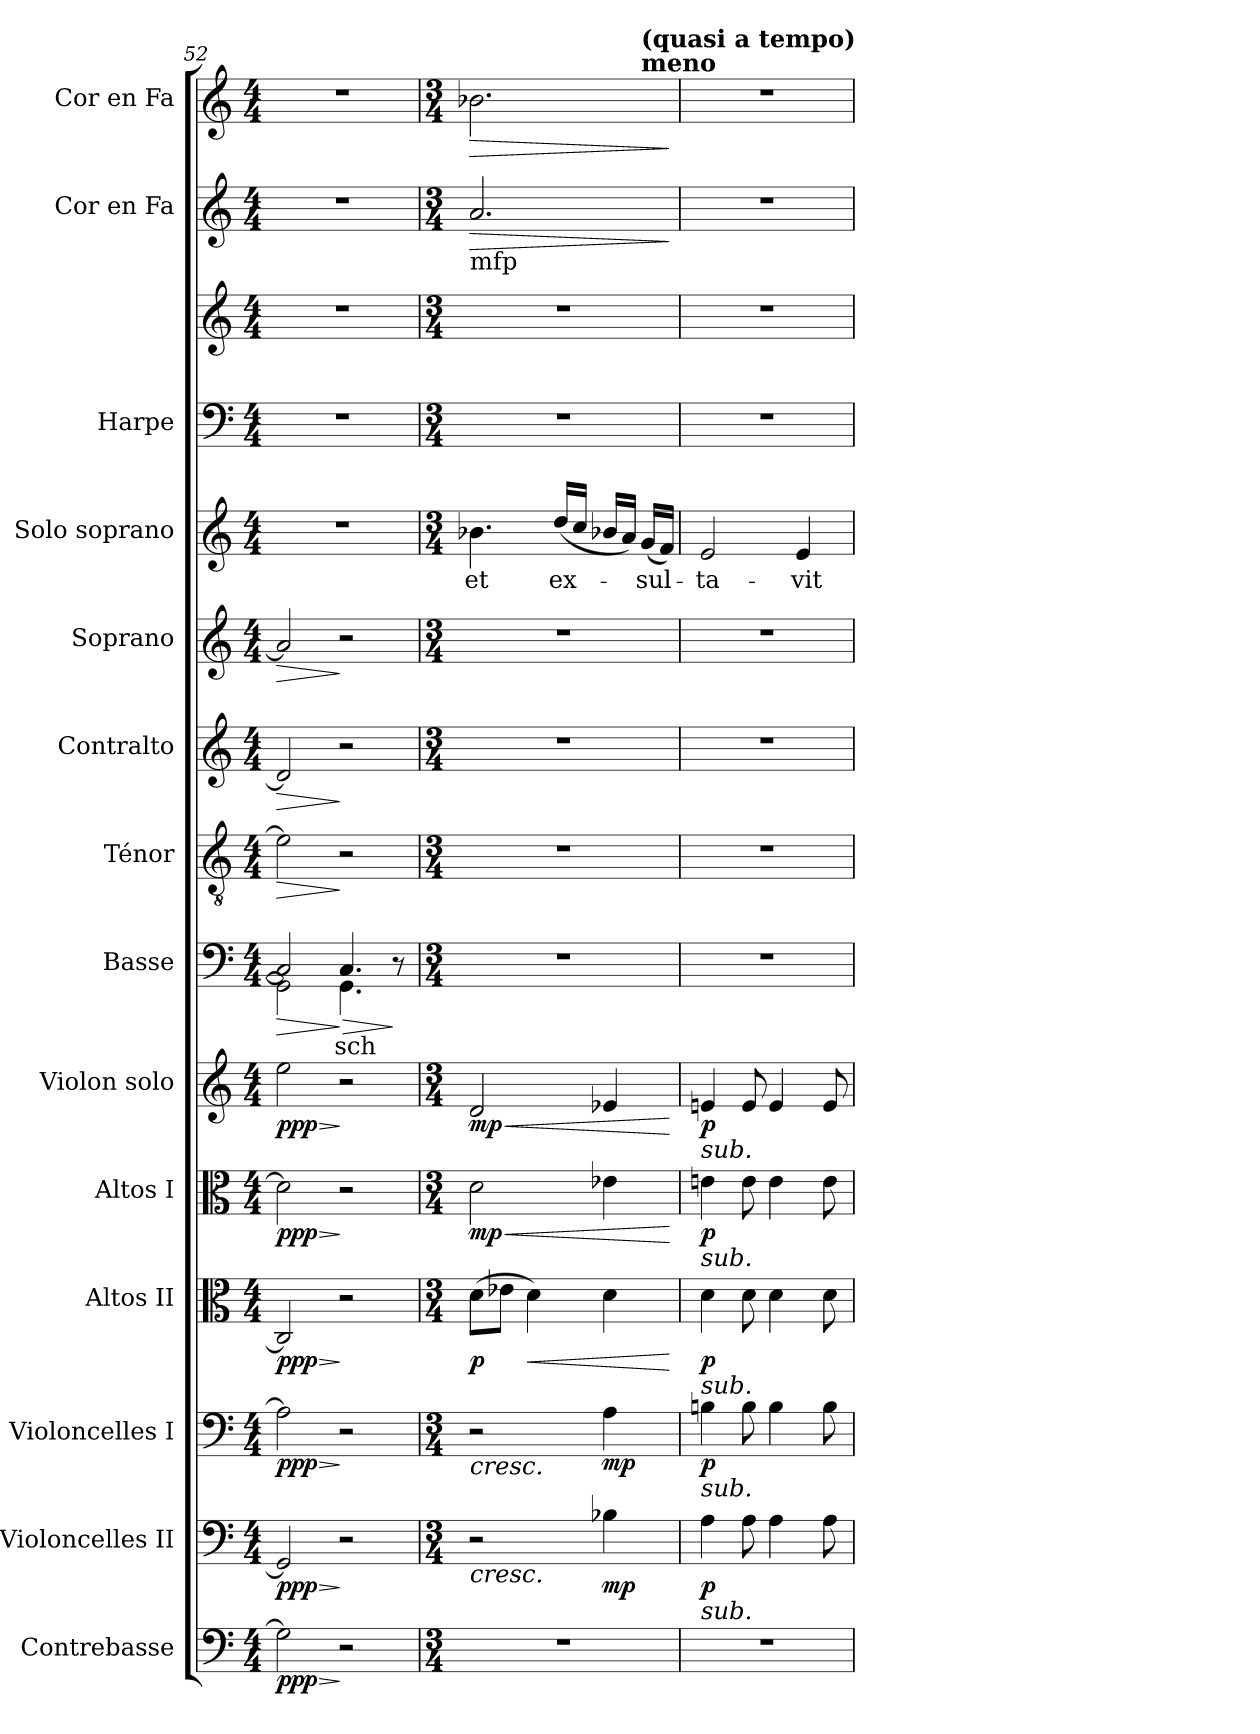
**kern	**dynam	**kern	**dynam	**kern	**dynam	**kern	**dynam	**kern	**dynam	**kern	**dynam	**kern	**text	**dynam	**kern	**dynam	**kern	**dynam	**kern	**dynam	**kern	**text	**kern	**kern	**kern	**dynam	**kern	**dynam
*part14	*part14	*part13	*part13	*part12	*part12	*part11	*part11	*part10	*part10	*part9	*part9	*part8	*part8	*part8	*part7	*part7	*part6	*part6	*part5	*part5	*part4	*part4	*part3	*part3	*part2	*part2	*part1	*part1
*staff15	*staff15	*staff14	*staff14	*staff13	*staff13	*staff12	*staff12	*staff11	*staff11	*staff10	*staff10	*staff9	*staff9	*staff9	*staff8	*staff8	*staff7	*staff7	*staff6	*staff6	*staff5	*staff5	*staff4	*staff3	*staff2	*staff2	*staff1	*staff1
*I"Contrebasse	*	*I"Violoncelles II	*	*I"Violoncelles I	*	*I"Altos II	*	*I"Altos I	*	*I"Violon solo	*	*I"Basse	*	*	*I"Ténor	*	*I"Contralto	*	*I"Soprano	*	*I"Solo soprano	*	*I"Harpe	*	*I"Cor en Fa	*	*I"Cor en Fa	*
*I'C. B.	*	*I'Vc.	*	*I'Vc.	*	*I'A.	*	*I'A.	*	*I'V.	*	*I'B.	*	*	*I'T.	*	*I'Cont. A.	*	*I'S.	*	*	*	*I'Hp.	*	*	*	*	*
!!LO:PB:g=z
*clefF4	*	*clefF4	*	*clefF4	*	*clefC3	*	*clefC3	*	*clefG2	*	*clefF4	*	*	*clefGv2	*	*clefG2	*	*clefG2	*	*clefG2	*	*clefF4	*clefG2	*clefG2	*	*clefG2	*
*ITrd7c12	*	*	*	*	*	*	*	*	*	*	*	*	*	*	*ITrd7c12	*	*	*	*	*	*	*	*	*	*ITrd4c7	*	*ITrd4c7	*
*k[]	*	*k[]	*	*k[]	*	*k[]	*	*k[]	*	*k[]	*	*k[]	*	*	*k[]	*	*k[]	*	*k[]	*	*k[]	*	*k[]	*k[]	*k[b-]	*	*k[b-]	*
*M4/4	*	*M4/4	*	*M4/4	*	*M4/4	*	*M4/4	*	*M4/4	*	*M4/4	*	*	*M4/4	*	*M4/4	*	*M4/4	*	*M4/4	*	*M4/4	*M4/4	*M4/4	*	*M4/4	*
=52	=52	=52	=52	=52	=52	=52	=52	=52	=52	=52	=52	=52	=52	=52	=52	=52	=52	=52	=52	=52	=52	=52	=52	=52	=52	=52	=52	=52
!	!LO:HP:b	!	!LO:HP:b	!	!LO:HP:b	!	!LO:HP:b	!	!LO:HP:b	!	!LO:HP:b	!	!	!LO:HP:b	!	!LO:HP:b	!	!LO:HP:b	!	!LO:HP:b	!	!	!	!	!	!	!	!
*	*	*	*	*	*	*	*	*	*	*	*	*^	*	*	*	*	*	*	*	*	*	*	*	*	*	*	*	*
2GGi\]	> ppp	2GGi/]	> ppp	2Ai\]	> ppp	2Ci/]	> ppp	2di\]	> ppp	2eei\	> ppp	2Ci/]	2GGi\]	.	>	2Ei\]	>	2di/]	>	2ai/]	>	1r	.	1r	1r	1r	.	1r	.
!	!	!	!	!	!	!	!	!	!	!	!	!	!	!LO:LY:a:color=#000000	!	!	!	!	!	!	!	!	!	!	!	!	!	!	!
!	!	!	!	!	!	!	!	!	!	!	!	!	!	!LO:LY:b:color=#000000	!LO:HP:n=1:b	!	!	!	!	!	!	!	!	!	!	!	!	!	!
2r	]	2r	]	2r	]	2r	]	2r	]	2r	]	4.Ci/	4.GGi\	-sch	] >	2r	]	2r	]	2r	]	.	.	.	.	.	.	.	.
.	.	.	.	.	.	.	.	.	.	.	.	8r	8ryy	.	]	.	.	.	.	.	.	.	.	.	.	.	.	.	.
*	*	*	*	*	*	*	*	*	*	*	*	*v	*v	*	*	*	*	*	*	*	*	*	*	*	*	*	*	*	*
=53	=53	=53	=53	=53	=53	=53	=53	=53	=53	=53	=53	=53	=53	=53	=53	=53	=53	=53	=53	=53	=53	=53	=53	=53	=53	=53	=53	=53
*M3/4	*	*M3/4	*	*M3/4	*	*M3/4	*	*M3/4	*	*M3/4	*	*M3/4	*	*	*M3/4	*	*M3/4	*	*M3/4	*	*M3/4	*	*M3/4	*M3/4	*M3/4	*	*M3/4	*
*	*	*	*	*	*	*	*	*	*	*	*	*^	*	*	*	*	*	*	*	*	*	*	*	*	*	*	*	*
!LO:N:vis=1	!	!	!LO:HP:b	!	!LO:HP:b	!	!	!	!LO:HP:b	!	!LO:HP:b	!LO:N:vis=1	!	!	!	!LO:N:vis=1	!	!LO:N:vis=1	!	!LO:N:vis=1	!	!	!	!	!	!	!	!	!
*	*	*	*	*	*	*	*	*	*	*	*	*v	*v	*	*	*	*	*	*	*	*	*	*	*	*	*	*	*	*
*	*	*	*	*	*	*	*	*	*	*	*	*^	*	*	*	*	*	*	*	*	*	*	*	*	*	*	*	*
!	!	!	!	!	!	!	!	!	!	!	!	!	!	!	!	!	!	!	!	!	!	!	!	!	!	!	!	!LO:TX:b:t=mfp	!
!	!	!	!	!	!	!	!	!	!	!	!	!	!	!	!	!	!	!	!	!	!	!	!	!	!	!	!	!LO:TX:a:B:t=più mosso	!
!	!	!	!	!	!	!	!	!	!	!	!	!	!	!	!	!	!	!	!	!	!	!	!	!	!	!LO:TX:b:t=mfp	!	!	!
!	!	!	!	!	!	!	!	!	!	!	!	!	!	!	!	!	!	!	!	!	!	!	!LO:LY:b:color=#000000	!LO:N:vis=1	!LO:N:vis=1	!	!LO:HP:b	!	!LO:HP:b
*	*	*	*	*	*	*	*	*	*	*	*	*v	*v	*	*	*	*	*	*	*	*	*	*	*	*	*	*	*^	*
2.r	.	2r	<	2r	<	(8di\L	p	2di\	< mp	2di/	< mp	2.r	.	.	2.r	.	2.r	.	2.r	.	4.b-Xi\	et	2.r	2.r	2.di/	>	2.e-Xi\	2ryy	>
.	.	.	.	.	.	8e-Xi\J	.	.	.	.	.	.	.	.	.	.	.	.	.	.	.	.	.	.	.	.	.	.	.
!	!	!	!	!	!	!	!LO:HP:b	!	!	!	!	!	!	!	!	!	!	!	!	!	!	!	!	!	!	!	!	!	!
.	.	.	.	.	.	4di\)	<	.	.	.	.	.	.	.	.	.	.	.	.	.	.	.	.	.	.	.	.	.	.
!	!	!	!	!	!	!	!	!	!	!	!	!	!	!	!	!	!	!	!	!	!	!LO:LY:b:color=#000000	!	!	!	!	!	!	!
.	.	.	.	.	.	.	.	.	.	.	.	.	.	.	.	.	.	.	.	.	(16ddi/LL	ex-	.	.	.	.	.	.	.
.	.	.	.	.	.	.	.	.	.	.	.	.	.	.	.	.	.	.	.	.	16cci/JJ	.	.	.	.	.	.	.	.
.	.	4B-Xi\	mp	4Ai\	mp	4di\	.	4e-Xi\	.	4e-Xi/	.	.	.	.	.	.	.	.	.	.	16b-Xi/LL	.	.	.	.	.	.	8ryy	.
.	.	.	.	.	.	.	.	.	.	.	.	.	.	.	.	.	.	.	.	.	16ai/JJ)	.	.	.	.	.	.	.	.
!	!	!	!	!	!	!	!	!	!	!	!	!	!	!	!	!	!	!	!	!	!	!	!	!	!	!	!	!LO:TX:a:B:t=meno	!
!	!	!	!	!	!	!	!	!	!	!	!	!	!	!	!	!	!	!	!	!	!	!	!	!	!	!	!	!LO:TX:B:t=(quasi a tempo)	!
!	!	!	!	!	!	!	!	!	!	!	!	!	!	!	!	!	!	!	!	!	!	!LO:LY:b:color=#000000	!	!	!	!	!	!	!
.	.	.	.	.	.	.	.	.	.	.	.	.	.	.	.	.	.	.	.	.	(16gi/LL	-sul-	.	.	.	.	.	8ryy	.
.	.	.	.	.	.	.	.	.	.	.	.	.	.	.	.	.	.	.	.	.	16fi/JJ)	.	.	.	.	.	.	.	.
.	.	.	[	.	[	.	[	.	[	.	[	.	.	.	.	.	.	.	.	.	.	.	.	.	.	]	.	.	]
=54	=54	=54	=54	=54	=54	=54	=54	=54	=54	=54	=54	=54	=54	=54	=54	=54	=54	=54	=54	=54	=54	=54	=54	=54	=54	=54	=54	=54	=54
!LO:N:vis=1	!	!	!	!	!	!	!	!	!	!	!	!LO:N:vis=1	!	!	!LO:N:vis=1	!	!LO:N:vis=1	!	!LO:N:vis=1	!	!	!	!	!	!	!	!	!	!
*	*	*	*	*	*	*	*	*	*	*	*	*	*	*	*	*	*	*	*	*	*	*	*	*	*	*	*v	*v	*
*	*	*	*	*	*	*	*	*	*	*	*	*	*	*	*	*	*	*	*	*	*	*	*	*	*	*	*^	*
!	!	!	!	!	!	!	!	!	!	!LO:TX:b:i:t=sub.	!	!	!	!	!	!	!	!	!	!	!	!	!	!	!	!	!	!	!
!	!	!	!	!	!	!	!	!LO:TX:b:i:t=sub.	!	!	!	!	!	!	!	!	!	!	!	!	!	!	!	!	!	!	!	!	!
!	!	!	!	!	!	!LO:TX:b:i:t=sub.	!	!	!	!	!	!	!	!	!	!	!	!	!	!	!	!	!	!	!	!	!	!	!
!	!	!	!	!LO:TX:b:i:t=sub.	!	!	!	!	!	!	!	!	!	!	!	!	!	!	!	!	!	!	!	!	!	!	!	!	!
!	!	!LO:TX:b:i:t=sub.	!	!	!	!	!	!	!	!	!	!	!	!	!	!	!	!	!	!	!	!	!	!	!	!	!	!	!
!	!	!	!	!	!	!	!	!	!	!	!	!	!	!	!	!	!	!	!	!	!	!LO:LY:b:color=#000000	!LO:N:vis=1	!LO:N:vis=1	!LO:N:vis=1	!	!LO:N:vis=1	!	!
*	*	*	*	*	*	*	*	*	*	*	*	*	*	*	*	*	*	*	*	*	*	*	*	*	*	*	*v	*v	*
2.r	.	4Ai\	p	4Bni\	p	4di\	p	4eni\	p	4eni/	p	2.r	.	.	2.r	.	2.r	.	2.r	.	2ei/	-ta-	2.r	2.r	2.r	.	2.r	.
.	.	8Ai\	.	8Bi\	.	8di\	.	8ei\	.	8ei/	.	.	.	.	.	.	.	.	.	.	.	.	.	.	.	.	.	.
.	.	4Ai\	.	4Bi\	.	4di\	.	4ei\	.	4ei/	.	.	.	.	.	.	.	.	.	.	.	.	.	.	.	.	.	.
!	!	!	!	!	!	!	!	!	!	!	!	!	!	!	!	!	!	!	!	!	!	!LO:LY:b:color=#000000	!	!	!	!	!	!
.	.	.	.	.	.	.	.	.	.	.	.	.	.	.	.	.	.	.	.	.	4ei/	-vit	.	.	.	.	.	.
.	.	8Ai\	.	8Bi\	.	8di\	.	8ei\	.	8ei/	.	.	.	.	.	.	.	.	.	.	.	.	.	.	.	.	.	.
=	=	=	=	=	=	=	=	=	=	=	=	=	=	=	=	=	=	=	=	=	=	=	=	=	=	=	=	=
*-	*-	*-	*-	*-	*-	*-	*-	*-	*-	*-	*-	*-	*-	*-	*-	*-	*-	*-	*-	*-	*-	*-	*-	*-	*-	*-	*-	*-
